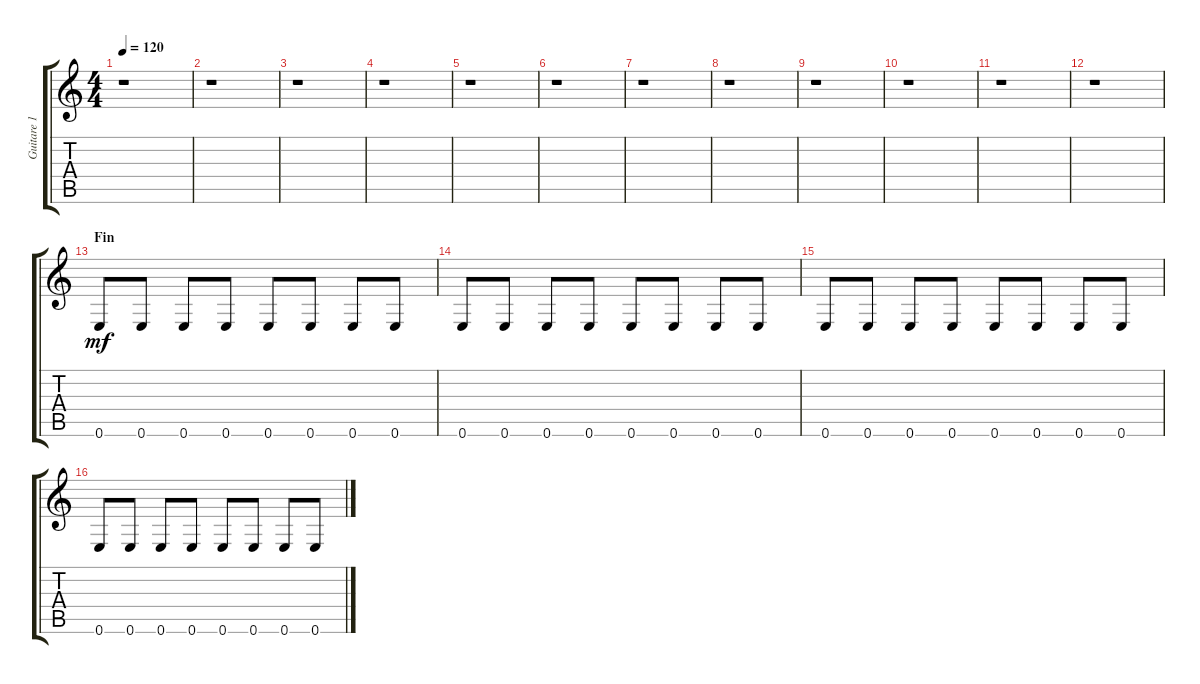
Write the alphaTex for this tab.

\track ("Guitare 1" "Guitare 1") {instrument acousticguitarsteel}
\staff {score tabs}
\tuning (E4 B3 G3 D3 A2 E2) {hide}
\ts (4 4)
\tempo 120
\clef g2
\ks c
r.1{dy mf} |
r.1 |
r.1 |
r.1 |
r.1 |
r.1 |
r.1 |
r.1 |
r.1 |
r.1 |
r.1 |
r.1 |
\section ("" "Fin")
0.6.8 0.6.8 0.6.8 0.6.8 0.6.8 0.6.8 0.6.8 0.6.8 |
0.6.8 0.6.8 0.6.8 0.6.8 0.6.8 0.6.8 0.6.8 0.6.8 |
0.6.8 0.6.8 0.6.8 0.6.8 0.6.8 0.6.8 0.6.8 0.6.8 |
0.6.8 0.6.8 0.6.8 0.6.8 0.6.8 0.6.8 0.6.8 0.6.8
